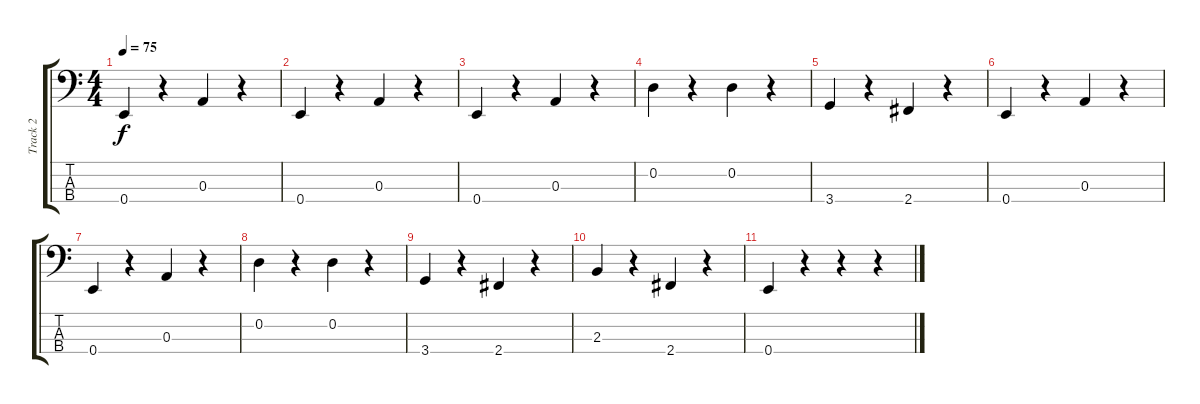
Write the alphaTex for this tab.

\track ("Track 2" "Track 2") {instrument electricbassfinger}
\staff {score tabs}
\tuning (G2 D2 A1 E1) {hide}
\ts (4 4)
\tempo 75
\clef f4
\ks c
0.4.4{dy f} r.4 0.3.4 r.4 |
0.4.4 r.4 0.3.4 r.4 |
0.4.4 r.4 0.3.4 r.4 |
0.2.4 r.4 0.2.4 r.4 |
3.4.4 r.4 2.4.4 r.4 |
0.4.4 r.4 0.3.4 r.4 |
0.4.4 r.4 0.3.4 r.4 |
0.2.4 r.4 0.2.4 r.4 |
3.4.4 r.4 2.4.4 r.4 |
2.3.4 r.4 2.4.4 r.4 |
0.4.4 r.4 r.4 r.4
